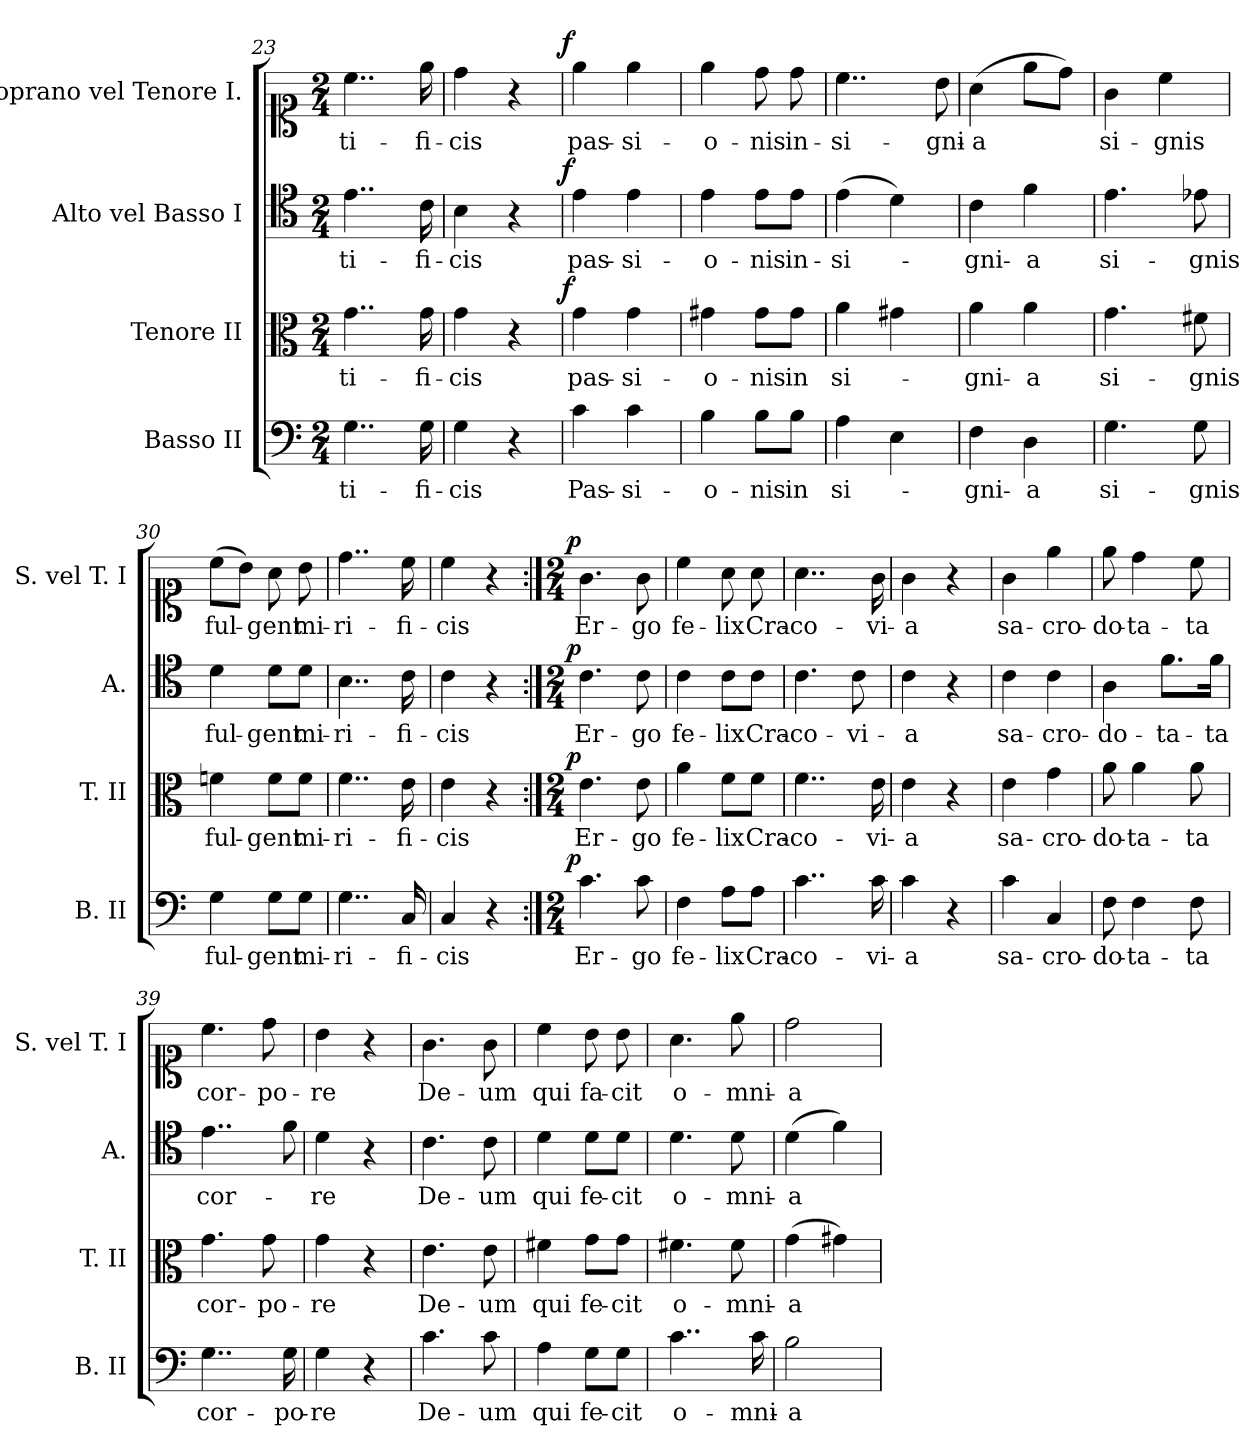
**kern	**text	**dynam	**kern	**text	**dynam	**kern	**text	**dynam	**kern	**text	**dynam
*part4	*part4	*part4	*part3	*part3	*part3	*part2	*part2	*part2	*part1	*part1	*part1
*staff4	*staff4	*staff4	*staff3	*staff3	*staff3	*staff2	*staff2	*staff2	*staff1	*staff1	*staff1
*I"Basso II	*	*	*I"Tenore II	*	*	*I"Alto vel Basso I	*	*	*I"Soprano vel Tenore I.	*	*
*I'B. II	*	*	*I'T. II	*	*	*I'A.	*	*	*I'S. vel T. I	*	*
*clefF4	*	*	*clefC3	*	*	*clefC4	*	*	*clefC1	*	*
*k[]	*	*	*k[]	*	*	*k[]	*	*	*k[]	*	*
*M2/4	*	*	*M2/4	*	*	*M2/4	*	*	*M2/4	*	*
=23	=23	=23	=23	=23	=23	=23	=23	=23	=23	=23	=23
4..G\	-ti-	.	4..g\	-ti-	.	4..e\	-ti-	.	4..cc\	-ti-	.
16G\	-fi-	.	16g\	-fi-	.	16c\	-fi-	.	16ee\	-fi-	.
=24	=24	=24	=24	=24	=24	=24	=24	=24	=24	=24	=24
4G\	-cis	.	4g\	-cis	.	4B\	-cis	.	4dd\	-cis	.
4r	.	.	4r	.	.	4r	.	.	4r	.	.
=25	=25	=25	=25	=25	=25	=25	=25	=25	=25	=25	=25
!	!	!	!	!	!LO:DY:a:rj	!	!	!LO:DY:a:rj	!	!	!LO:DY:a:rj
4c\	Pas-	.	4g\	pas-	f	4e\	pas-	f	4ee\	pas-	f
4c\	-si-	.	4g\	-si-	.	4e\	-si-	.	4ee\	-si-	.
=26	=26	=26	=26	=26	=26	=26	=26	=26	=26	=26	=26
4B\	-o-	.	4g#X\	-o-	.	4e\	-o-	.	4ee\	-o-	.
8B\L	-nis	.	8g#\L	-nis	.	8e\L	-nis	.	8dd\	-nis	.
8B\J	in	.	8g#\J	in	.	8e\J	in-	.	8dd\	in-	.
=27	=27	=27	=27	=27	=27	=27	=27	=27	=27	=27	=27
4A\	si-	.	4a\	si-	.	(>4e\	-si-	.	4..cc\	-si-	.
4E\	.	.	4g#X\	.	.	4d\)	.	.	.	.	.
!	!	!	!	!	!	!	!	!	!LO:N:vis=8	!	!
.	.	.	.	.	.	.	.	.	16b\	-gni-	.
=28	=28	=28	=28	=28	=28	=28	=28	=28	=28	=28	=28
4F\	-gni-	.	4a\	-gni-	.	4c\	-gni-	.	(>4a\	-a	.
4D\	-a	.	4a\	-a	.	4f\	-a	.	8ee\L	.	.
.	.	.	.	.	.	.	.	.	8dd\J)	.	.
=29	=29	=29	=29	=29	=29	=29	=29	=29	=29	=29	=29
4.G\	si-	.	4.g\	si-	.	4.e\	si-	.	4g\	si-	.
.	.	.	.	.	.	.	.	.	4cc\	-gnis	.
8G\	-gnis	.	8f#X\	-gnis	.	8e-X\	-gnis	.	.	.	.
=30	=30	=30	=30	=30	=30	=30	=30	=30	=30	=30	=30
4G\	ful-	.	4fn\	ful-	.	4d\	ful-	.	(>8cc\L	ful-	.
.	.	.	.	.	.	.	.	.	8b\J)	.	.
8G\L	-gent	.	8f\L	-gent	.	8d\L	-gent	.	8a\	-gent	.
8G\J	mi-	.	8f\J	mi-	.	8d\J	mi-	.	8b\	mi-	.
=31	=31	=31	=31	=31	=31	=31	=31	=31	=31	=31	=31
4..G\	-ri-	.	4..f\	-ri-	.	4..B\	-ri-	.	4..dd\	-ri-	.
16C/	-fi-	.	16e\	-fi-	.	16c\	-fi-	.	16cc\	-fi-	.
=32	=32	=32	=32	=32	=32	=32	=32	=32	=32	=32	=32
4C/	-cis	.	4e\	-cis	.	4c\	-cis	.	4cc\	-cis	.
4r	.	.	4r	.	.	4r	.	.	4r	.	.
=33:|!	=33:|!	=33:|!	=33:|!	=33:|!	=33:|!	=33:|!	=33:|!	=33:|!	=33:|!	=33:|!	=33:|!
*M2/4	*	*	*M2/4	*	*	*M2/4	*	*	*M2/4	*	*
!	!	!LO:DY:a:rj	!	!	!LO:DY:a:rj	!	!	!LO:DY:a:rj	!	!	!LO:DY:a:rj
4.c\	Er-	p	4.e\	Er-	p	4.c\	Er-	p	4.g\	Er-	p
8c\	-go	.	8e\	-go	.	8c\	-go	.	8g\	-go	.
=34	=34	=34	=34	=34	=34	=34	=34	=34	=34	=34	=34
4F\	fe-	.	4a\	fe-	.	4c\	fe-	.	4cc\	fe-	.
8A\L	-lix	.	8f\L	-lix	.	8c\L	-lix	.	8a\	-lix	.
8A\J	Cra-	.	8f\J	Cra-	.	8c\J	Cra-	.	8a\	Cra-	.
=35	=35	=35	=35	=35	=35	=35	=35	=35	=35	=35	=35
4..c\	-co-	.	4..f\	-co-	.	4.c\	-co-	.	4..a\	-co-	.
.	.	.	.	.	.	8c\	-vi-	.	.	.	.
16c\	-vi-	.	16e\	-vi-	.	.	.	.	16g\	-vi-	.
=36	=36	=36	=36	=36	=36	=36	=36	=36	=36	=36	=36
4c\	-a	.	4e\	-a	.	4c\	-a	.	4g\	-a	.
4r	.	.	4r	.	.	4r	.	.	4r	.	.
=37	=37	=37	=37	=37	=37	=37	=37	=37	=37	=37	=37
4c\	sa-	.	4e\	sa-	.	4c\	sa-	.	4g\	sa-	.
4C/	-cro-	.	4g\	-cro-	.	4c\	-cro-	.	4ee\	-cro-	.
=38	=38	=38	=38	=38	=38	=38	=38	=38	=38	=38	=38
8F\	-do-	.	8a\	-do-	.	4A\	-do-	.	8ee\	-do-	.
4F\	-ta-	.	4a\	-ta-	.	.	.	.	4dd\	-ta-	.
.	.	.	.	.	.	8.f\L	-ta-	.	.	.	.
8F\	-ta	.	8a\	-ta	.	.	.	.	8cc\	-ta	.
.	.	.	.	.	.	16f\Jk	-ta	.	.	.	.
=39	=39	=39	=39	=39	=39	=39	=39	=39	=39	=39	=39
4..G\	cor-	.	4.g\	cor-	.	4..e\	cor-	.	4.cc\	cor-	.
.	.	.	8g\	-po-	.	.	.	.	8dd\	-po-	.
!	!	!	!	!	!	!LO:N:vis=8	!	!	!	!	!
16G\	-po-	.	.	.	.	16f\	.	.	.	.	.
=40	=40	=40	=40	=40	=40	=40	=40	=40	=40	=40	=40
4G\	-re	.	4g\	-re	.	4d\	-re	.	4b\	-re	.
4r	.	.	4r	.	.	4r	.	.	4r	.	.
=41	=41	=41	=41	=41	=41	=41	=41	=41	=41	=41	=41
4.c\	De-	.	4.e\	De-	.	4.c\	De-	.	4.g\	De-	.
8c\	-um	.	8e\	-um	.	8c\	-um	.	8g\	-um	.
=42	=42	=42	=42	=42	=42	=42	=42	=42	=42	=42	=42
4A\	qui	.	4f#X\	qui	.	4d\	qui	.	4cc\	qui	.
8G\L	fe-	.	8g\L	fe-	.	8d\L	fe-	.	8b\	fa-	.
8G\J	-cit	.	8g\J	-cit	.	8d\J	-cit	.	8b\	-cit	.
=43	=43	=43	=43	=43	=43	=43	=43	=43	=43	=43	=43
4..c\	o-	.	4.f#X\	o-	.	4.d\	o-	.	4.a\	o-	.
.	.	.	8f#\	-mni-	.	8d\	-mni-	.	8ee\	-mni-	.
16c\	-mni-	.	.	.	.	.	.	.	.	.	.
=44	=44	=44	=44	=44	=44	=44	=44	=44	=44	=44	=44
2B\	-a	.	(>4g\	-a	.	(>4d\	-a	.	2dd\	-a	.
.	.	.	4g#X\)	.	.	4f\)	.	.	.	.	.
=	=	=	=	=	=	=	=	=	=	=	=
*-	*-	*-	*-	*-	*-	*-	*-	*-	*-	*-	*-
